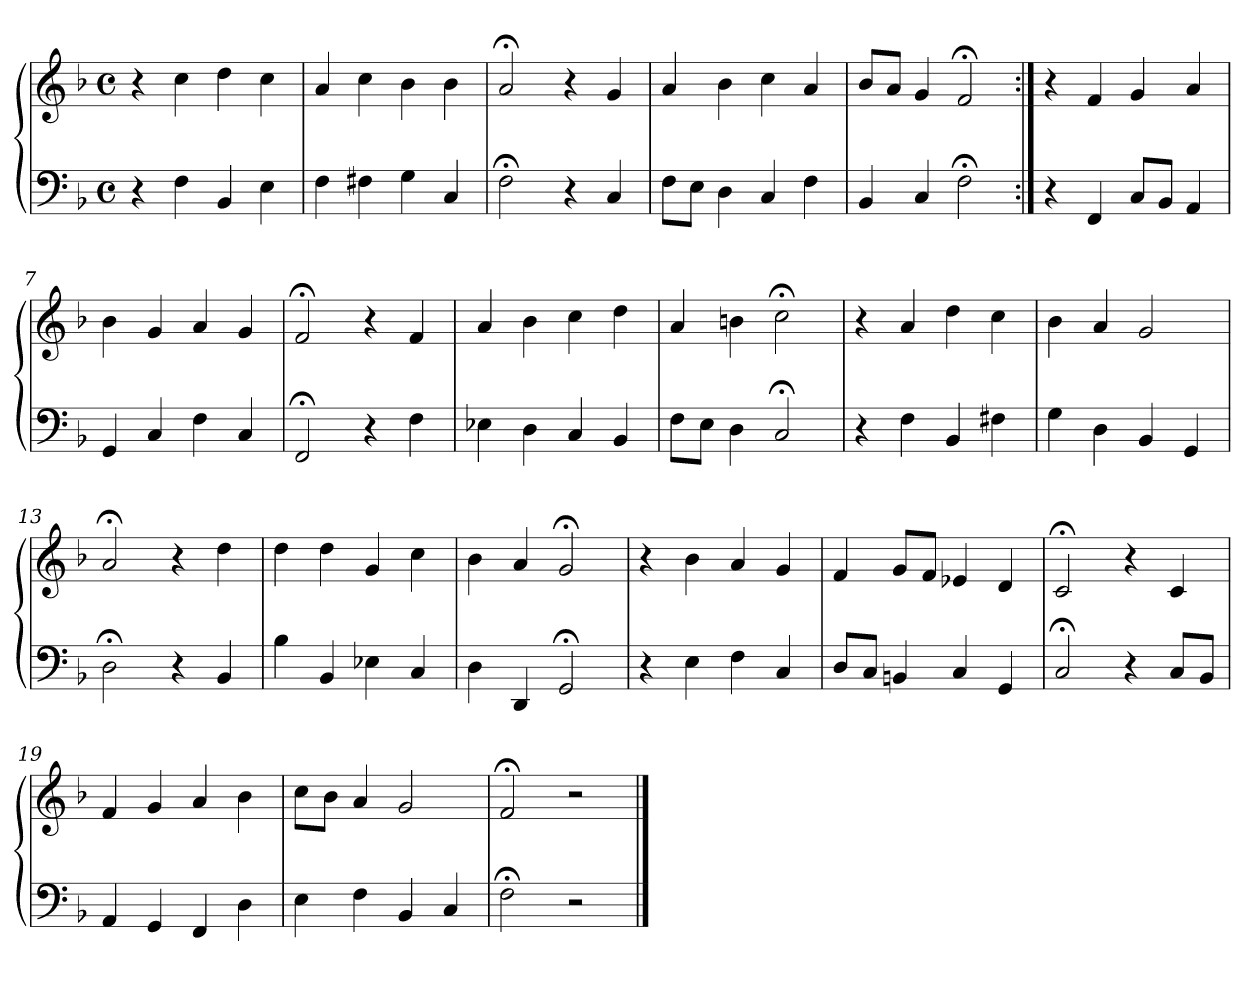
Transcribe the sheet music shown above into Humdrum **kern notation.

**kern	**kern
*part1	*part1
*staff2	*staff1
*clefF4	*clefG2
*k[b-]	*k[b-]
*M4/4	*M4/4
*met(c)	*met(c)
=1	=1
4r	4r
4F	4cc
4BB-	4dd
4E	4cc
=2	=2
4F	4a
4F#X	4cc
4G	4b-
4C	4b-
=3	=3
2F;<	2a;<
4r	4r
4C	4g
=4	=4
8FL	4a
8EJ	.
4D	4b-
4C	4cc
4F	4a
=5	=5
4BB-	8b-L
.	8aJ
4C	4g
2F;<	2f;<
=6:|!	=6:|!
4r	4r
4FF	4f
8CL	4g
8BB-J	.
4AA	4a
=7	=7
4GG	4b-
4C	4g
4F	4a
4C	4g
!!LO:LB:g=z
=8	=8
2FF;<	2f;<
4r	4r
4F	4f
=9	=9
4E-X	4a
4D	4b-
4C	4cc
4BB-	4dd
=10	=10
8FL	4a
8EJ	.
4D	4bn
2C;<	2cc;<
=11	=11
4r	4r
4F	4a
4BB-	4dd
4F#X	4cc
=12	=12
4G	4b-
4D	4a
4BB-	2g
4GG	.
=13	=13
2D;<	2a;<
4r	4r
4BB-	4dd
=14	=14
4B-	4dd
4BB-	4dd
4E-X	4g
4C	4cc
=15	=15
4D	4b-
4DD	4a
2GG;<	2g;<
!!LO:LB:g=z
=16	=16
4r	4r
4E	4b-
4F	4a
4C	4g
=17	=17
8DL	4f
8CJ	.
4BBn	8gL
.	8fJ
4C	4e-X
4GG	4d
=18	=18
2C;<	2c;<
4r	4r
8CL	4c
8BB-J	.
=19	=19
4AA	4f
4GG	4g
4FF	4a
4D	4b-
=20	=20
4E	8ccL
.	8b-J
4F	4a
4BB-	2g
4C	.
=21	=21
2F;<	2f;<
2r	2r
==	==
*-	*-
